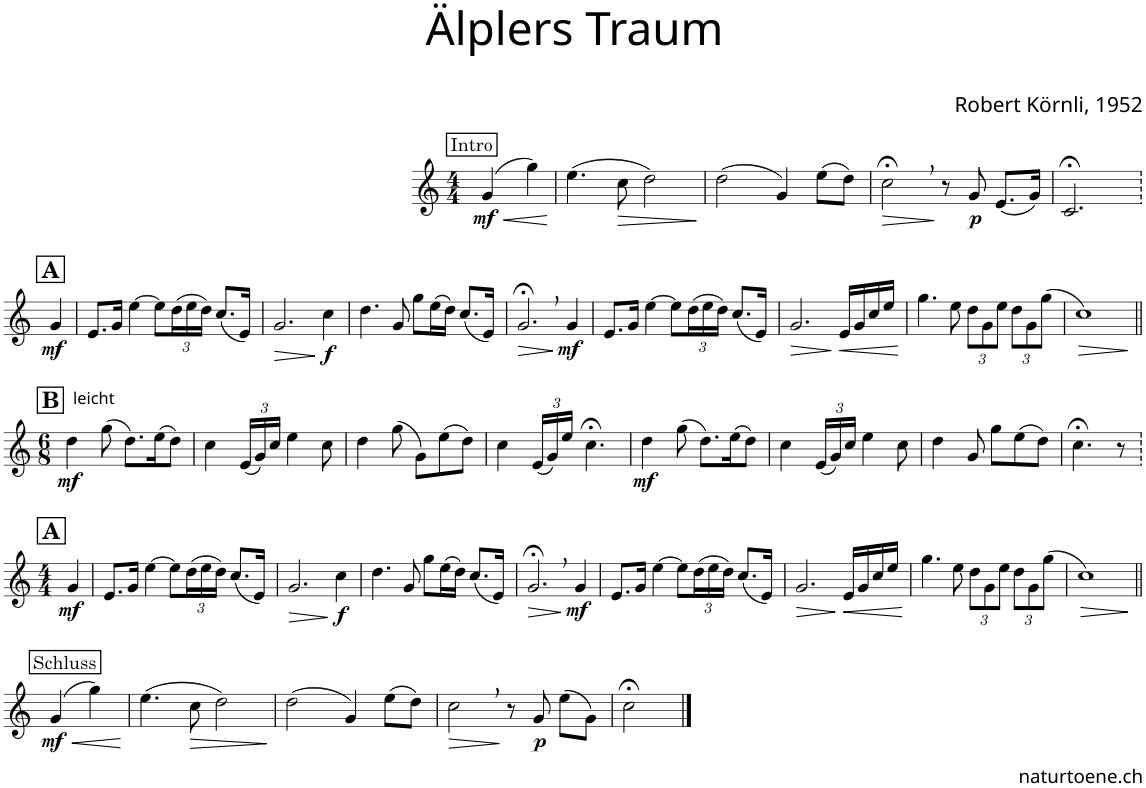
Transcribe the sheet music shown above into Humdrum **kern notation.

**kern	**dynam
*part1	*part1
*staff1	*staff1
*I"Alphorn	*
*I'Alphn.	*
*clefG2	*
*Trd4c6	*
*k[]	*
*M4/4	*
!!LO:REH:place=s1:a:cj:fs=11:t=Intro
=	=
!	!LO:HP:b
!	!LO:DY:n=1:b
(4g/	< mf
4gg\)	.
.	[
=1	=1
(4.ee\	.
!	!LO:HP:b
8cc\	>
2dd\)	.
.	]
=2	=2
(2dd\	.
4g/)	.
(8ee\L	.
8dd\J)	.
=3	=3
!	!LO:HP:b
2cc;<,\	>
8r	]
!	!LO:DY:b
8g/	p
(8.e/L	.
16g/Jk)	.
=4	=4
2.c;</	.
!!LO:LB:g=z
!!LO:REH:place=s1:a:B:cj:fs=14:t=A
=5	=5
!	!LO:DY:b
4g/	mf
=6	=6
8.e/L	.
16g/Jk	.
[4ee\	.
8ee\L]	.
*Xbrackettup	*
(24dd\L	.
24ee\	.
24dd\JJ)	.
(8.cc/L	.
16e/Jk)	.
=7	=7
!	!LO:HP:b
2.g/	>
!	!LO:DY:n=1:b
4cc\	] f
=8	=8
4.dd\	.
8g/	.
8gg\L	.
(16ee\L	.
16dd\JJ)	.
(8.cc/L	.
16e/Jk)	.
=9	=9
!	!LO:HP:b
2.g;<,/	>
!	!LO:DY:n=1:b
4g/	] mf
=10	=10
8.e/L	.
16g/Jk	.
[4ee\	.
8ee\L]	.
(24dd\L	.
24ee\	.
24dd\JJ)	.
(8.cc/L	.
16e/Jk)	.
=11	=11
!	!LO:HP:b
2.g/	>
!	!LO:HP:n=1:b
16e/LL	] <
16g/	.
16cc/	.
16ee/JJ	.
.	[
=12	=12
4.gg\	.
8ee\	.
12dd\L	.
12g\	.
12ee\J	.
12dd\L	.
12g\	.
(12gg\J	.
=13	=13
!	!LO:HP:b
1cc)	>
.	]
!!LO:LB:g=z
!!LO:REH:place=s1:a:B:cj:fs=14:t=B
=14||	=14||
*M6/8	*
!LO:TX:a:t=leicht	!
!	!LO:DY:b
4dd\	mf
(8gg\	.
8.dd\L)	.
(16ee\K	.
8dd\J)	.
=15	=15
4cc\	.
(24e/LL	.
24g/)	.
24cc/JJ	.
4ee\	.
8cc\	.
=16	=16
4dd\	.
(8gg\	.
8g\L)	.
(8ee\	.
8dd\J)	.
=17	=17
4cc\	.
(24e/LL	.
24g/)	.
24ee/JJ	.
4.cc;<\	.
=18	=18
!	!LO:DY:b
4dd\	mf
(8gg\	.
8.dd\L)	.
(16ee\K	.
8dd\J)	.
=19	=19
4cc\	.
(24e/LL	.
24g/)	.
24cc/JJ	.
4ee\	.
8cc\	.
=20	=20
4dd\	.
8g/	.
8gg\L	.
(8ee\	.
8dd\J)	.
=21	=21
4.cc;<\	.
8r	.
!!LO:LB:g=z
!!LO:REH:place=s1:a:B:cj:fs=14:t=A
=21X1	=21X1
*M4/4	*
!	!LO:DY:b
4g/	mf
=22	=22
8.e/L	.
16g/Jk	.
[4ee\	.
8ee\L]	.
(24dd\L	.
24ee\	.
24dd\JJ)	.
(8.cc/L	.
16e/Jk)	.
=23	=23
!	!LO:HP:b
2.g/	>
!	!LO:DY:n=1:b
4cc\	] f
=24	=24
4.dd\	.
8g/	.
8gg\L	.
(16ee\L	.
16dd\JJ)	.
(8.cc/L	.
16e/Jk)	.
=25	=25
!	!LO:HP:b
2.g;<,/	>
!	!LO:DY:n=1:b
4g/	] mf
=26	=26
8.e/L	.
16g/Jk	.
[4ee\	.
8ee\L]	.
(24dd\L	.
24ee\	.
24dd\JJ)	.
(8.cc/L	.
16e/Jk)	.
=27	=27
!	!LO:HP:b
2.g/	>
!	!LO:HP:n=1:b
16e/LL	] <
16g/	.
16cc/	.
16ee/JJ	.
.	[
=28	=28
4.gg\	.
8ee\	.
12dd\L	.
12g\	.
12ee\J	.
12dd\L	.
12g\	.
(12gg\J	.
=29	=29
!	!LO:HP:b
1cc)	>
.	]
!!LO:LB:g=z
!!LO:REH:place=s1:a:cj:fs=11:t=Schluss
=29X2||	=29X2||
!	!LO:HP:b
!	!LO:DY:n=1:b
(4g/	< mf
4gg\)	.
.	[
=30	=30
(4.ee\	.
!	!LO:HP:b
8cc\	>
2dd\)	.
.	]
=31	=31
(2dd\	.
4g/)	.
(8ee\L	.
8dd\J)	.
=32	=32
!	!LO:HP:b
2cc,\	>
8r	]
!	!LO:DY:b
8g/	p
(8ee\L	.
8g\J)	.
=33	=33
2cc;<\	.
==	==
*-	*-
